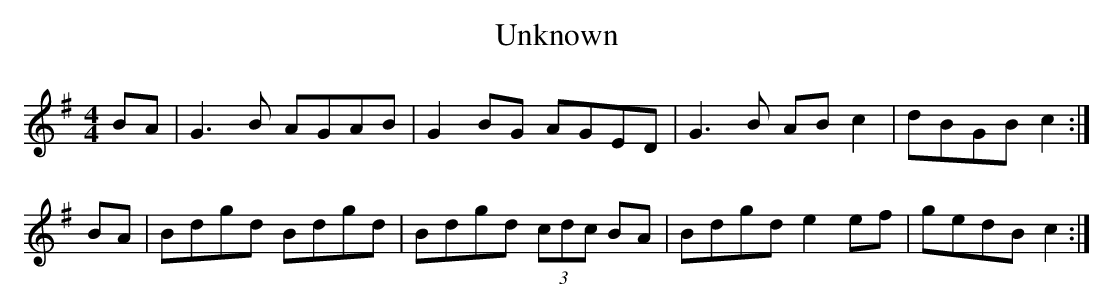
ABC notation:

X:1
T:Unknown
M:4/4
L:1/8
K:G
BA|G3 B AGAB|G2 BG AGED|G3 B AB c2|dBGB c2:|]
BA|Bdgd Bdgd|Bdgd (3cdc BA|Bdgd e2 ef|gedB c2:|]
